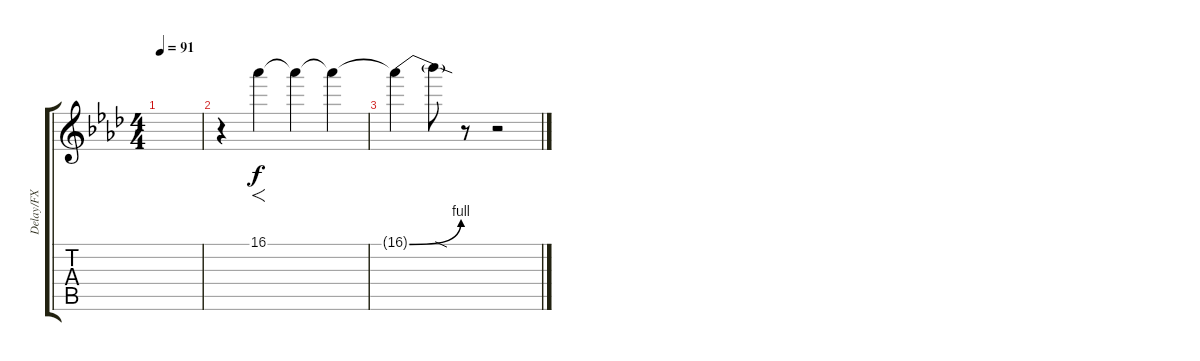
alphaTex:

\track ("Delay/FX" "Delay/FX") {instrument electricguitarjazz}
\staff {score tabs}
\tuning (E4 B3 G3 D3 A2 E2) {hide}
\ts (4 4)
\tempo 91
\clef g2
\ks fminor
|
r.4{volume 9 instrument distortionguitar} 16.1.4{f dy f} 16.1{t}.4 16.1{t}.4 |
16.1{be (bend 0 0 60 4) t}.4 16.1{sod t}.8 r.8 r.2
